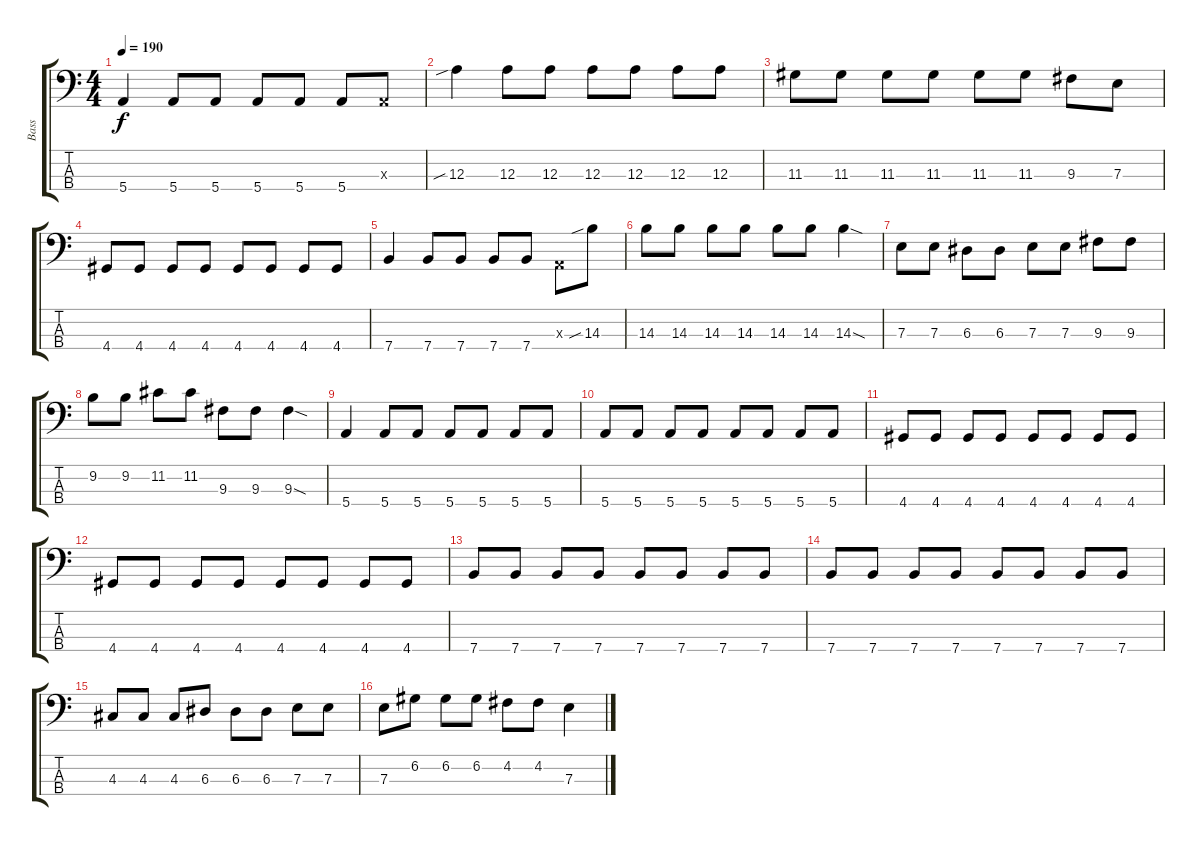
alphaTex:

\track ("Bass" "Bass") {instrument electricbasspick}
\staff {score tabs}
\tuning (G2 D2 A1 E1) {hide}
\ts (4 4)
\tempo 190
\clef f4
\ks c
5.4.4{dy f} 5.4.8 5.4.8 5.4.8 5.4.8 5.4.8 0.3{x}.8 |
12.3{sib}.4 12.3.8 12.3.8 12.3.8 12.3.8 12.3.8 12.3.8 |
11.3.8 11.3.8 11.3.8 11.3.8 11.3.8 11.3.8 9.3.8 7.3.8 |
4.4.8 4.4.8 4.4.8 4.4.8 4.4.8 4.4.8 4.4.8 4.4.8 |
7.4.4 7.4.8 7.4.8 7.4.8 7.4.8 0.3{x}.8 14.3{sib}.8 |
14.3.8 14.3.8 14.3.8 14.3.8 14.3.8 14.3.8 14.3{sod}.4 |
7.3.8 7.3.8 6.3.8 6.3.8 7.3.8 7.3.8 9.3.8 9.3.8 |
9.2.8 9.2.8 11.2.8 11.2.8 9.3.8 9.3.8 9.3{sod}.4 |
5.4.4 5.4.8 5.4.8 5.4.8 5.4.8 5.4.8 5.4.8 |
5.4.8 5.4.8 5.4.8 5.4.8 5.4.8 5.4.8 5.4.8 5.4.8 |
4.4.8 4.4.8 4.4.8 4.4.8 4.4.8 4.4.8 4.4.8 4.4.8 |
4.4.8 4.4.8 4.4.8 4.4.8 4.4.8 4.4.8 4.4.8 4.4.8 |
7.4.8 7.4.8 7.4.8 7.4.8 7.4.8 7.4.8 7.4.8 7.4.8 |
7.4.8 7.4.8 7.4.8 7.4.8 7.4.8 7.4.8 7.4.8 7.4.8 |
4.3.8 4.3.8 4.3.8 6.3.8 6.3.8 6.3.8 7.3.8 7.3.8 |
7.3.8 6.2.8 6.2.8 6.2.8 4.2.8 4.2.8 7.3.4
